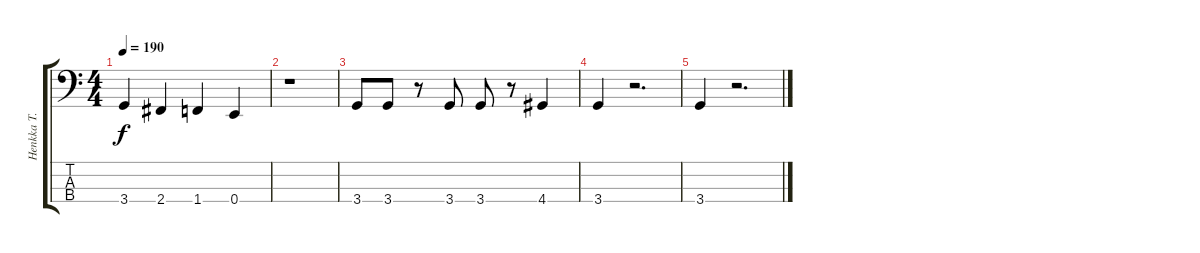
\track ("Henkka T. Blacksmith" "Henkka T. ") {instrument electricbasspick}
\staff {score tabs}
\tuning (G2 D2 A1 E1) {hide}
\ts (4 4)
\tempo 190
\clef f4
\ks c
3.4.4{dy f} 2.4.4 1.4.4 0.4.4 |
r.1 |
3.4.8 3.4.8 r.8 3.4.8 3.4.8 r.8 4.4.4 |
3.4.4 r.2{d} |
3.4.4 r.2{d}
